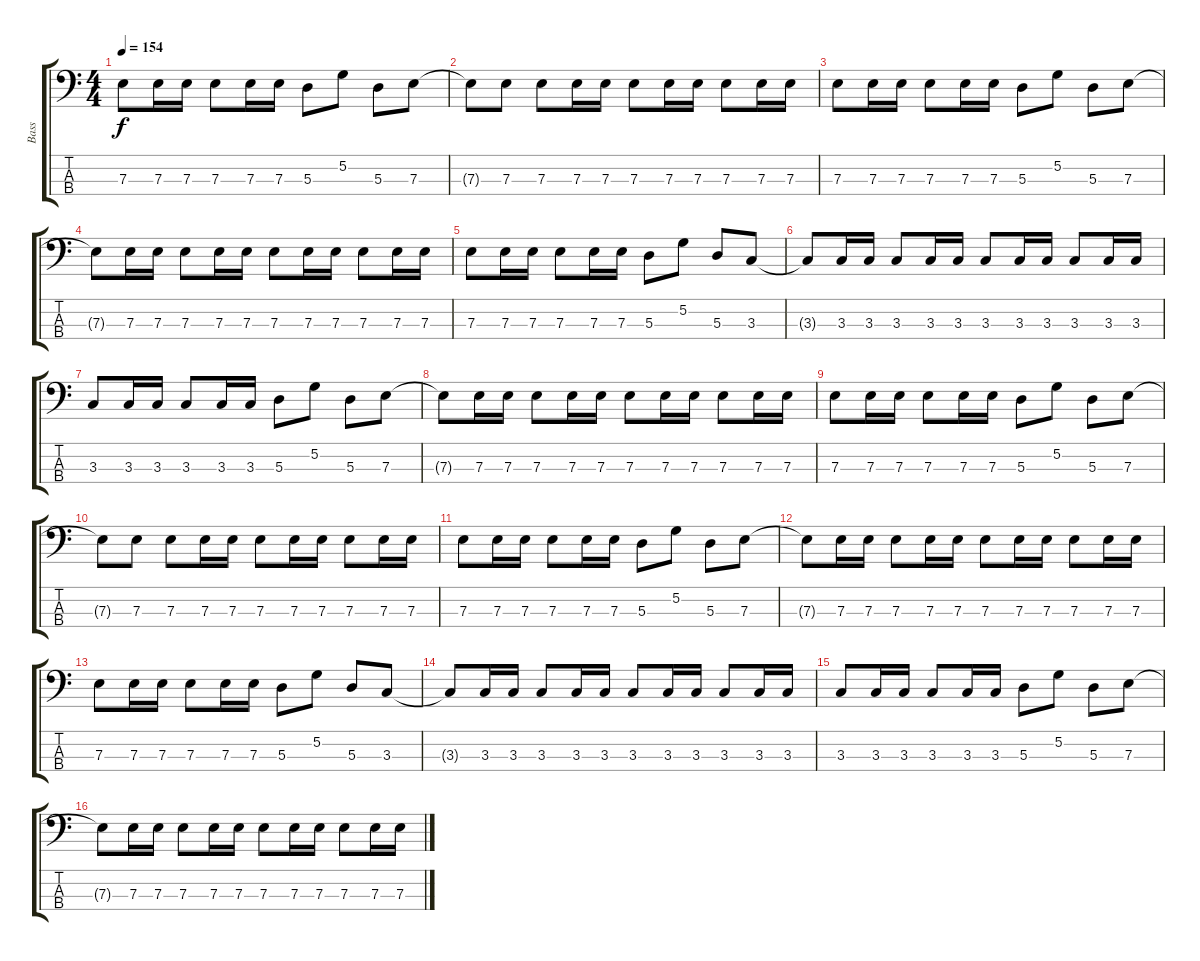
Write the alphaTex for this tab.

\track ("Bass" "Bass") {instrument electricbasspick}
\staff {score tabs}
\tuning (G2 D2 A1 E1) {hide}
\ts (4 4)
\tempo 154
\clef f4
\ks c
7.3.8{dy f} 7.3.16 7.3.16 7.3.8 7.3.16 7.3.16 5.3.8 5.2.8 5.3.8 7.3.8 |
7.3{t}.8 7.3.8 7.3.8 7.3.16 7.3.16 7.3.8 7.3.16 7.3.16 7.3.8 7.3.16 7.3.16 |
7.3.8 7.3.16 7.3.16 7.3.8 7.3.16 7.3.16 5.3.8 5.2.8 5.3.8 7.3.8 |
7.3{t}.8 7.3.16 7.3.16 7.3.8 7.3.16 7.3.16 7.3.8 7.3.16 7.3.16 7.3.8 7.3.16 7.3.16 |
7.3.8 7.3.16 7.3.16 7.3.8 7.3.16 7.3.16 5.3.8 5.2.8 5.3.8 3.3.8 |
3.3{t}.8 3.3.16 3.3.16 3.3.8 3.3.16 3.3.16 3.3.8 3.3.16 3.3.16 3.3.8 3.3.16 3.3.16 |
3.3.8 3.3.16 3.3.16 3.3.8 3.3.16 3.3.16 5.3.8 5.2.8 5.3.8 7.3.8 |
7.3{t}.8 7.3.16 7.3.16 7.3.8 7.3.16 7.3.16 7.3.8 7.3.16 7.3.16 7.3.8 7.3.16 7.3.16 |
7.3.8 7.3.16 7.3.16 7.3.8 7.3.16 7.3.16 5.3.8 5.2.8 5.3.8 7.3.8 |
7.3{t}.8 7.3.8 7.3.8 7.3.16 7.3.16 7.3.8 7.3.16 7.3.16 7.3.8 7.3.16 7.3.16 |
7.3.8 7.3.16 7.3.16 7.3.8 7.3.16 7.3.16 5.3.8 5.2.8 5.3.8 7.3.8 |
7.3{t}.8 7.3.16 7.3.16 7.3.8 7.3.16 7.3.16 7.3.8 7.3.16 7.3.16 7.3.8 7.3.16 7.3.16 |
7.3.8 7.3.16 7.3.16 7.3.8 7.3.16 7.3.16 5.3.8 5.2.8 5.3.8 3.3.8 |
3.3{t}.8 3.3.16 3.3.16 3.3.8 3.3.16 3.3.16 3.3.8 3.3.16 3.3.16 3.3.8 3.3.16 3.3.16 |
3.3.8 3.3.16 3.3.16 3.3.8 3.3.16 3.3.16 5.3.8 5.2.8 5.3.8 7.3.8 |
7.3{t}.8 7.3.16 7.3.16 7.3.8 7.3.16 7.3.16 7.3.8 7.3.16 7.3.16 7.3.8 7.3.16 7.3.16
